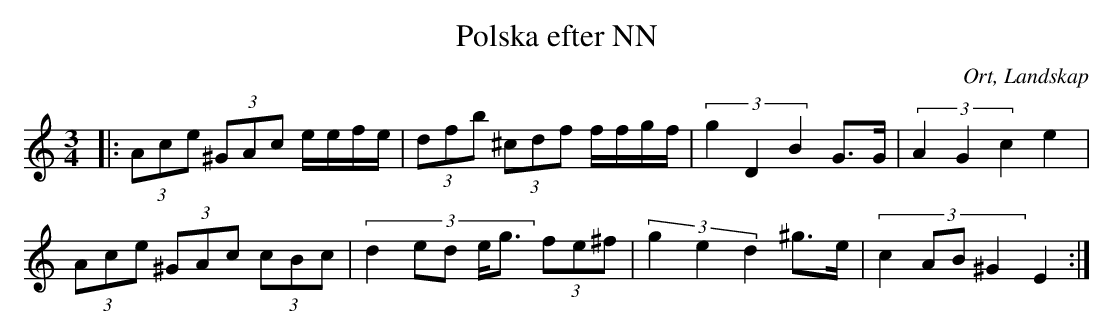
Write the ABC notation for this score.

X:1
T:Polska efter NN
O:Ort, Landskap
M:3/4
L:1/8
M:3/4
K:C
|: (3 Ace (3^GAc e/e/f/e/| (3 dfb (3^cdf f/f/g/f/|(3:2:3 g2 D2 B2 G>G|(3:2:3 A2 G2 c2 e2|
(3 Ace (3^GAc (3cBc| (3:2:5 d2 ed e<g (3fe^f|(3:2:3 g2 e2 d2 ^g>e|(3:2:4 c2 AB ^G2 E2:|
